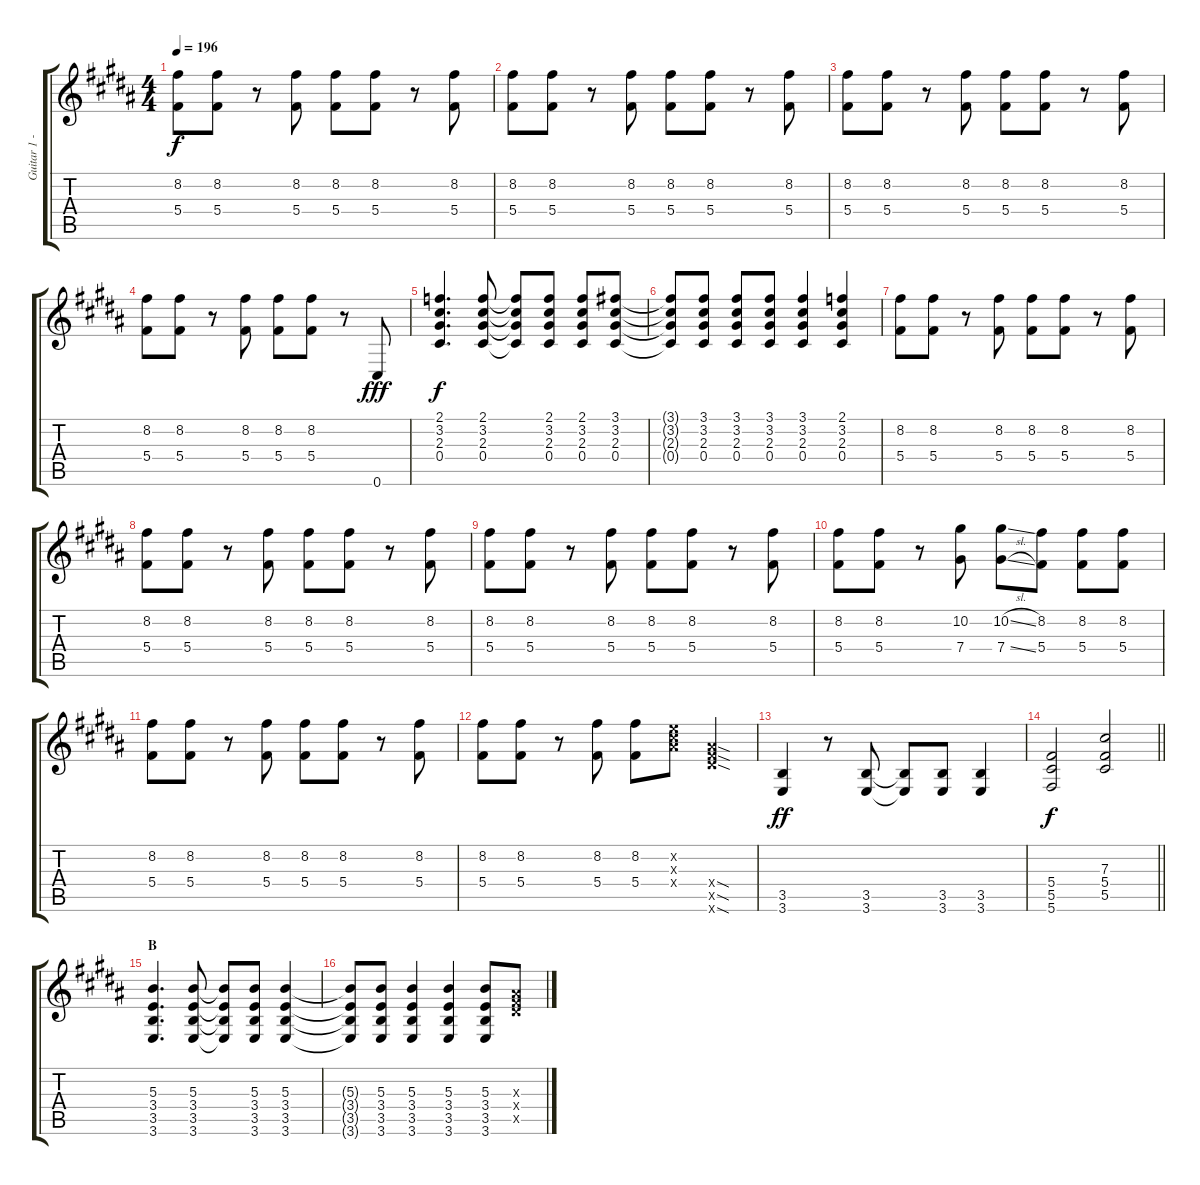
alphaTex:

\track ("Guitar 1 - Hiroshi" "Guitar 1 -") {instrument distortionguitar}
\staff {score tabs}
\tuning (Eb4 Bb3 Gb3 Db3 Ab2 Db2) {hide}
\ts (4 4)
\tempo 196
\clef g2
\ks b
(8.2 5.4).8{dy f} (8.2 5.4).8 r.8 (8.2 5.4).8 (8.2 5.4).8 (8.2 5.4).8 r.8 (8.2 5.4).8 |
(8.2 5.4).8 (8.2 5.4).8 r.8 (8.2 5.4).8 (8.2 5.4).8 (8.2 5.4).8 r.8 (8.2 5.4).8 |
(8.2 5.4).8 (8.2 5.4).8 r.8 (8.2 5.4).8 (8.2 5.4).8 (8.2 5.4).8 r.8 (8.2 5.4).8 |
(8.2 5.4).8 (8.2 5.4).8 r.8 (8.2 5.4).8 (8.2 5.4).8 (8.2 5.4).8 r.8 0.6.8{dy fff} |
(2.1 3.2 2.3 0.4).4{d dy f} (2.1 3.2 2.3 0.4).8 (2.1{t} 3.2{t} 2.3{t} 0.4{t}).8 (2.1 3.2 2.3 0.4).8 (2.1 3.2 2.3 0.4).8 (3.1 3.2 2.3 0.4).8 |
(3.1{t} 3.2{t} 2.3{t} 0.4{t}).8 (3.1 3.2 2.3 0.4).8 (3.1 3.2 2.3 0.4).8 (3.1 3.2 2.3 0.4).8 (3.1 3.2 2.3 0.4).4 (2.1 3.2 2.3 0.4).4 |
(8.2 5.4).8 (8.2 5.4).8 r.8 (8.2 5.4).8 (8.2 5.4).8 (8.2 5.4).8 r.8 (8.2 5.4).8 |
(8.2 5.4).8 (8.2 5.4).8 r.8 (8.2 5.4).8 (8.2 5.4).8 (8.2 5.4).8 r.8 (8.2 5.4).8 |
(8.2 5.4).8 (8.2 5.4).8 r.8 (8.2 5.4).8 (8.2 5.4).8 (8.2 5.4).8 r.8 (8.2 5.4).8 |
(8.2 5.4).8 (8.2 5.4).8 r.8 (10.2 7.4).8 (10.2{sl} 7.4{sl}).8 (8.2 5.4).8 (8.2 5.4).8 (8.2 5.4).8 |
(8.2 5.4).8 (8.2 5.4).8 r.8 (8.2 5.4).8 (8.2 5.4).8 (8.2 5.4).8 r.8 (8.2 5.4).8 |
(8.2 5.4).8 (8.2 5.4).8 r.8 (8.2 5.4).8 (8.2 5.4).8 (6.2{x} 7.3{x} 9.4{x}).8 (9.4{sod x} 10.5{sod x} 14.6{sod x}).4 |
(3.5 3.6).4{dy ff} r.8 (3.5 3.6).8 (3.5{t} 3.6{t}).8 (3.5 3.6).8 (3.5 3.6).4 |
\barLineRight lightlight
(5.4 5.5 5.6).2{dy f} (7.3 5.4 5.5).2 |
\section ("" "B")
(5.3 3.4 3.5 3.6).4{d} (5.3 3.4 3.5 3.6).8 (5.3{t} 3.4{t} 3.5{t} 3.6{t}).8 (5.3 3.4 3.5 3.6).8 (5.3 3.4 3.5 3.6).4 |
(5.3{t} 3.4{t} 3.5{t} 3.6{t}).8 (5.3 3.4 3.5 3.6).8 (5.3 3.4 3.5 3.6).4 (5.3 3.4 3.5 3.6).4 (5.3 3.4 3.5 3.6).8 (4.3{x} 5.4{x} 7.5{x}).8
